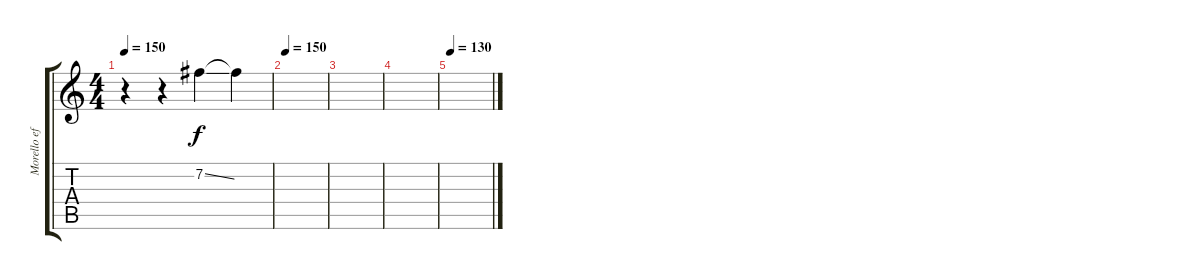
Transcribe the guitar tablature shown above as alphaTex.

\track ("Morello effects" "Morello ef") {instrument distortionguitar}
\staff {score tabs}
\tuning (E4 B3 G3 D3 A2 B1) {hide}
\ts (4 4)
\tempo 150
\clef g2
\ks c
r.4{dy f} r.4 7.2{ss}.4 7.2{t}.4 |
\tempo 150
|
|
|
\tempo 130
